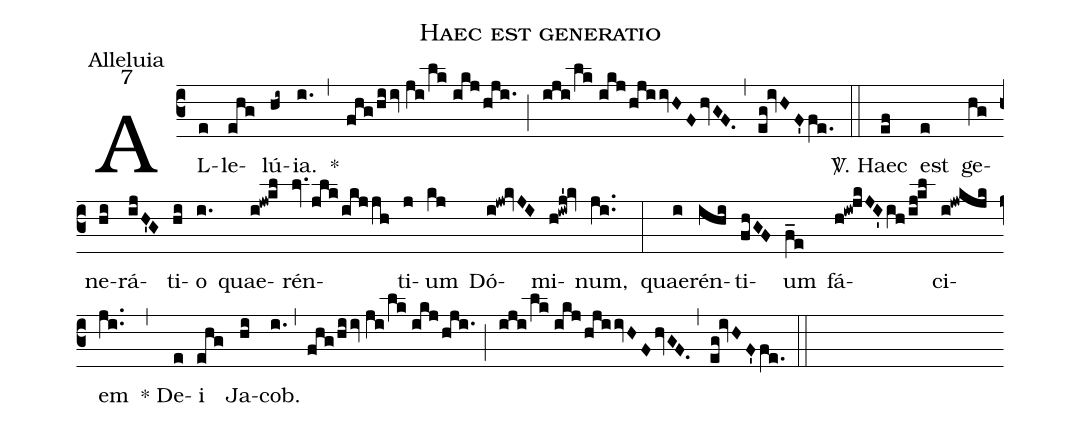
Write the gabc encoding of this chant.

name:Haec est generatio;
office-part:Alleluia;
mode:7;
%%
(c3) AL(e)le(ehg)lú(hi~){ia}.(i.) *(,) (fhg/hiiv//ji/lk//ikjhji.) (;) (iji/lk//ikjhjiivHFhvGF.) (,) (eg!ivHF'fe.) (::) <sp>V/</sp>. Haec(ef) est(e) ge(hg)ne(hi)rá(ijH'G)ti(hi)o(i.) quae(i!jw![oll:1{0]kl)rén(lv.jlk[oll:}]/ikjjh)ti(j)um(kj) Dó(i!jw!kvJI)mi(h!iwj'!kv)num,(ji..) (:) quae(i)rén(ihi)ti(fhGF)um(f_e) fá(h!iw!jkJI'ih/ij!kl)ci(i!jwkjk)em(ji..) (,) * De(e)i(ehg) Ja(hi)cob.(i.) (,) (fhg/hiiv//ji/lk//ikjhji.) (;) (iji/lk//ikjhjiivHFhvGF.) (,) (eg!ivHF'fe.) (::)
